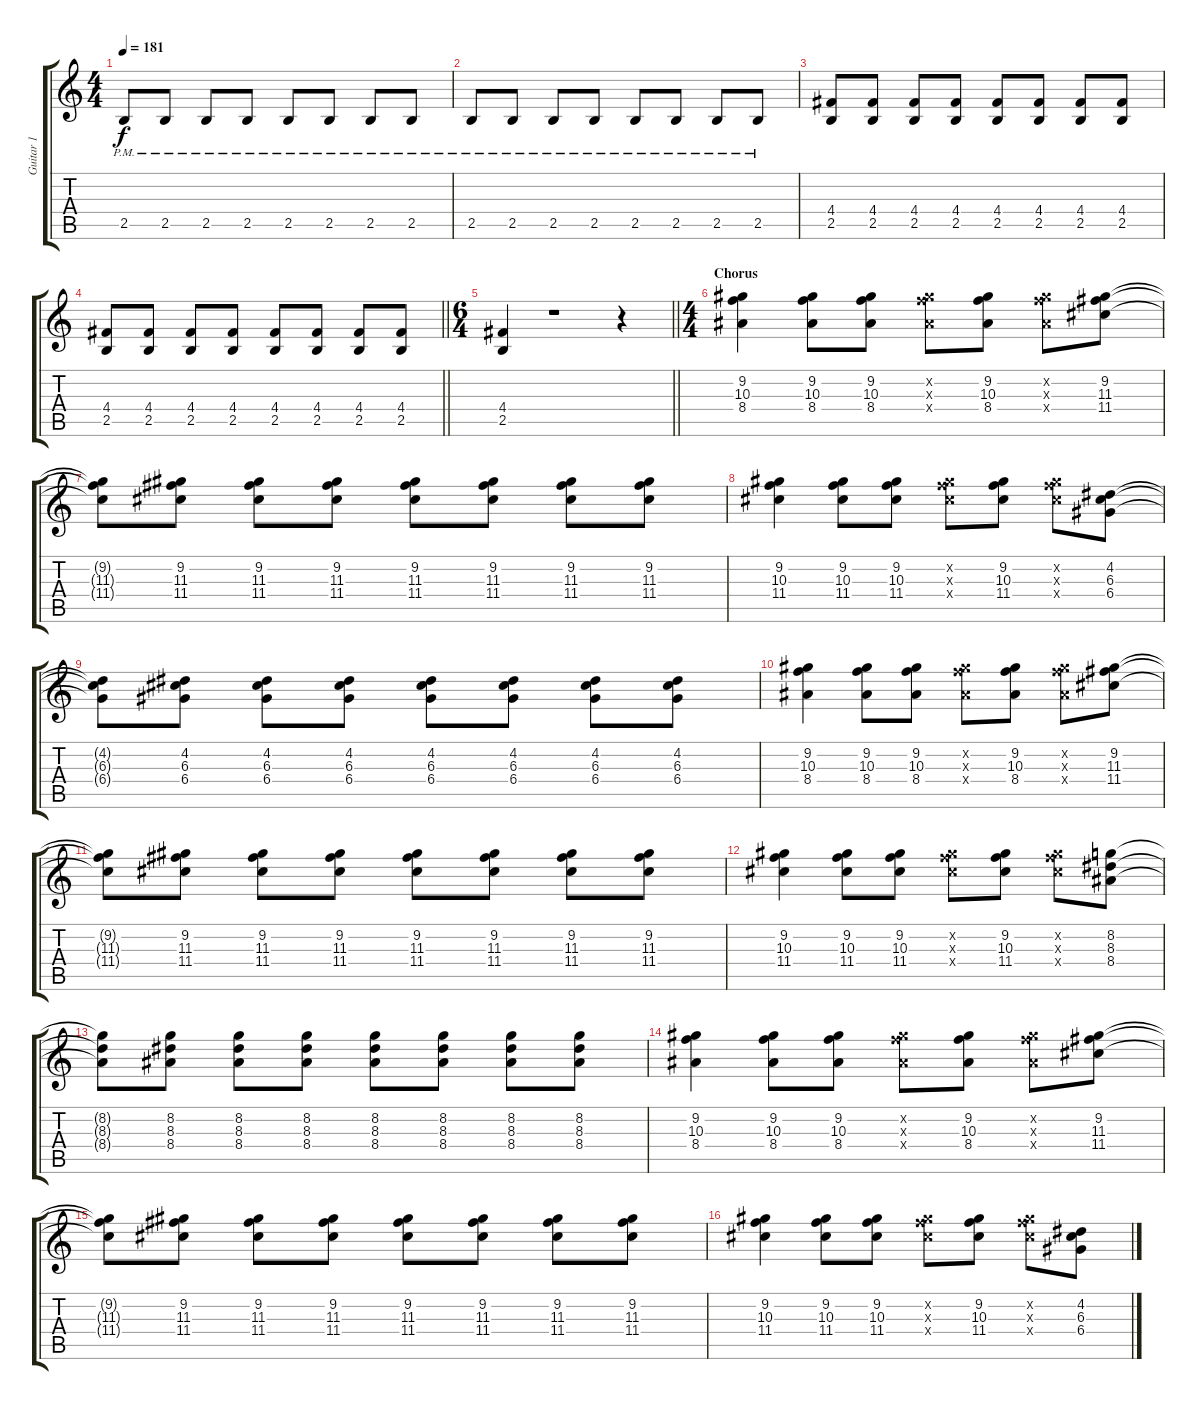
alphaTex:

\track ("Guitar 1" "Guitar 1") {instrument overdrivenguitar}
\staff {score tabs}
\tuning (E4 B3 G3 D3 A2 E2) {hide}
\ts (4 4)
\tempo 181
\clef g2
\ks c
2.5{pm}.8{dy f} 2.5{pm}.8 2.5{pm}.8 2.5{pm}.8 2.5{pm}.8 2.5{pm}.8 2.5{pm}.8 2.5{pm}.8 |
2.5{pm}.8 2.5{pm}.8 2.5{pm}.8 2.5{pm}.8 2.5{pm}.8 2.5{pm}.8 2.5{pm}.8 2.5{pm}.8 |
(4.4 2.5).8 (4.4 2.5).8 (4.4 2.5).8 (4.4 2.5).8 (4.4 2.5).8 (4.4 2.5).8 (4.4 2.5).8 (4.4 2.5).8 |
\barLineRight lightlight
(4.4 2.5).8 (4.4 2.5).8 (4.4 2.5).8 (4.4 2.5).8 (4.4 2.5).8 (4.4 2.5).8 (4.4 2.5).8 (4.4 2.5).8 |
\ts (6 4)
\barLineRight lightlight
(4.4 2.5).4 r.1 r.4 |
\ts (4 4)
\section ("" "Chorus")
(9.2 10.3 8.4).4 (9.2 10.3 8.4).8 (9.2 10.3 8.4).8 (9.2{x} 10.3{x} 8.4{x}).8 (9.2 10.3 8.4).8 (9.2{x} 10.3{x} 8.4{x}).8 (9.2 11.3 11.4).8 |
(9.2{t} 11.3{t} 11.4{t}).8 (9.2 11.3 11.4).8 (9.2 11.3 11.4).8 (9.2 11.3 11.4).8 (9.2 11.3 11.4).8 (9.2 11.3 11.4).8 (9.2 11.3 11.4).8 (9.2 11.3 11.4).8 |
(9.2 10.3 11.4).4 (9.2 10.3 11.4).8 (9.2 10.3 11.4).8 (9.2{x} 10.3{x} 11.4{x}).8 (9.2 10.3 11.4).8 (9.2{x} 10.3{x} 11.4{x}).8 (4.2 6.3 6.4).8 |
(4.2{t} 6.3{t} 6.4{t}).8 (4.2 6.3 6.4).8 (4.2 6.3 6.4).8 (4.2 6.3 6.4).8 (4.2 6.3 6.4).8 (4.2 6.3 6.4).8 (4.2 6.3 6.4).8 (4.2 6.3 6.4).8 |
(9.2 10.3 8.4).4 (9.2 10.3 8.4).8 (9.2 10.3 8.4).8 (9.2{x} 10.3{x} 8.4{x}).8 (9.2 10.3 8.4).8 (9.2{x} 10.3{x} 8.4{x}).8 (9.2 11.3 11.4).8 |
(9.2{t} 11.3{t} 11.4{t}).8 (9.2 11.3 11.4).8 (9.2 11.3 11.4).8 (9.2 11.3 11.4).8 (9.2 11.3 11.4).8 (9.2 11.3 11.4).8 (9.2 11.3 11.4).8 (9.2 11.3 11.4).8 |
(9.2 10.3 11.4).4 (9.2 10.3 11.4).8 (9.2 10.3 11.4).8 (9.2{x} 10.3{x} 11.4{x}).8 (9.2 10.3 11.4).8 (9.2{x} 10.3{x} 11.4{x}).8 (8.2 8.3 8.4).8 |
(8.2{t} 8.3{t} 8.4{t}).8 (8.2 8.3 8.4).8 (8.2 8.3 8.4).8 (8.2 8.3 8.4).8 (8.2 8.3 8.4).8 (8.2 8.3 8.4).8 (8.2 8.3 8.4).8 (8.2 8.3 8.4).8 |
(9.2 10.3 8.4).4 (9.2 10.3 8.4).8 (9.2 10.3 8.4).8 (9.2{x} 10.3{x} 8.4{x}).8 (9.2 10.3 8.4).8 (9.2{x} 10.3{x} 8.4{x}).8 (9.2 11.3 11.4).8 |
(9.2{t} 11.3{t} 11.4{t}).8 (9.2 11.3 11.4).8 (9.2 11.3 11.4).8 (9.2 11.3 11.4).8 (9.2 11.3 11.4).8 (9.2 11.3 11.4).8 (9.2 11.3 11.4).8 (9.2 11.3 11.4).8 |
(9.2 10.3 11.4).4 (9.2 10.3 11.4).8 (9.2 10.3 11.4).8 (9.2{x} 10.3{x} 11.4{x}).8 (9.2 10.3 11.4).8 (9.2{x} 10.3{x} 11.4{x}).8 (4.2 6.3 6.4).8
